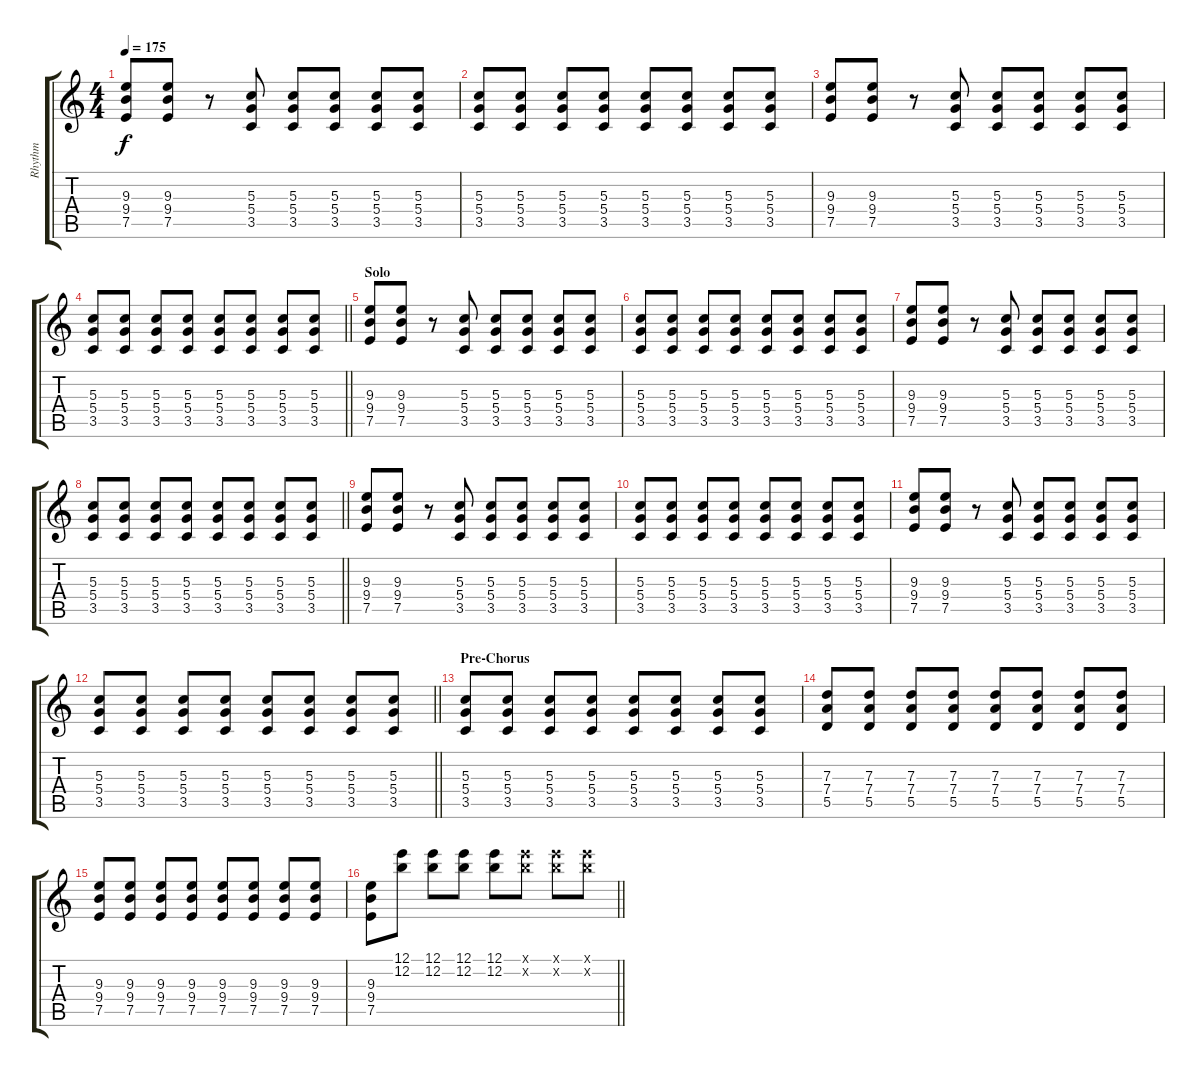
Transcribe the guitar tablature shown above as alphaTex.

\track ("Rhythm" "Rhythm") {instrument distortionguitar}
\staff {score tabs}
\tuning (E4 B3 G3 D3 A2 E2) {hide}
\ts (4 4)
\tempo 175
\clef g2
\ks c
(9.3 9.4 7.5).8{dy f} (9.3 9.4 7.5).8 r.8 (5.3 5.4 3.5).8 (5.3 5.4 3.5).8 (5.3 5.4 3.5).8 (5.3 5.4 3.5).8 (5.3 5.4 3.5).8 |
(5.3 5.4 3.5).8 (5.3 5.4 3.5).8 (5.3 5.4 3.5).8 (5.3 5.4 3.5).8 (5.3 5.4 3.5).8 (5.3 5.4 3.5).8 (5.3 5.4 3.5).8 (5.3 5.4 3.5).8 |
(9.3 9.4 7.5).8 (9.3 9.4 7.5).8 r.8 (5.3 5.4 3.5).8 (5.3 5.4 3.5).8 (5.3 5.4 3.5).8 (5.3 5.4 3.5).8 (5.3 5.4 3.5).8 |
\barLineRight lightlight
(5.3 5.4 3.5).8 (5.3 5.4 3.5).8 (5.3 5.4 3.5).8 (5.3 5.4 3.5).8 (5.3 5.4 3.5).8 (5.3 5.4 3.5).8 (5.3 5.4 3.5).8 (5.3 5.4 3.5).8 |
\section ("" "Solo")
(9.3 9.4 7.5).8 (9.3 9.4 7.5).8 r.8 (5.3 5.4 3.5).8 (5.3 5.4 3.5).8 (5.3 5.4 3.5).8 (5.3 5.4 3.5).8 (5.3 5.4 3.5).8 |
(5.3 5.4 3.5).8 (5.3 5.4 3.5).8 (5.3 5.4 3.5).8 (5.3 5.4 3.5).8 (5.3 5.4 3.5).8 (5.3 5.4 3.5).8 (5.3 5.4 3.5).8 (5.3 5.4 3.5).8 |
(9.3 9.4 7.5).8 (9.3 9.4 7.5).8 r.8 (5.3 5.4 3.5).8 (5.3 5.4 3.5).8 (5.3 5.4 3.5).8 (5.3 5.4 3.5).8 (5.3 5.4 3.5).8 |
\barLineRight lightlight
(5.3 5.4 3.5).8 (5.3 5.4 3.5).8 (5.3 5.4 3.5).8 (5.3 5.4 3.5).8 (5.3 5.4 3.5).8 (5.3 5.4 3.5).8 (5.3 5.4 3.5).8 (5.3 5.4 3.5).8 |
(9.3 9.4 7.5).8 (9.3 9.4 7.5).8 r.8 (5.3 5.4 3.5).8 (5.3 5.4 3.5).8 (5.3 5.4 3.5).8 (5.3 5.4 3.5).8 (5.3 5.4 3.5).8 |
(5.3 5.4 3.5).8 (5.3 5.4 3.5).8 (5.3 5.4 3.5).8 (5.3 5.4 3.5).8 (5.3 5.4 3.5).8 (5.3 5.4 3.5).8 (5.3 5.4 3.5).8 (5.3 5.4 3.5).8 |
(9.3 9.4 7.5).8 (9.3 9.4 7.5).8 r.8 (5.3 5.4 3.5).8 (5.3 5.4 3.5).8 (5.3 5.4 3.5).8 (5.3 5.4 3.5).8 (5.3 5.4 3.5).8 |
\barLineRight lightlight
(5.3 5.4 3.5).8 (5.3 5.4 3.5).8 (5.3 5.4 3.5).8 (5.3 5.4 3.5).8 (5.3 5.4 3.5).8 (5.3 5.4 3.5).8 (5.3 5.4 3.5).8 (5.3 5.4 3.5).8 |
\section ("" "Pre-Chorus")
(5.3 5.4 3.5).8 (5.3 5.4 3.5).8 (5.3 5.4 3.5).8 (5.3 5.4 3.5).8 (5.3 5.4 3.5).8 (5.3 5.4 3.5).8 (5.3 5.4 3.5).8 (5.3 5.4 3.5).8 |
(7.3 7.4 5.5).8 (7.3 7.4 5.5).8 (7.3 7.4 5.5).8 (7.3 7.4 5.5).8 (7.3 7.4 5.5).8 (7.3 7.4 5.5).8 (7.3 7.4 5.5).8 (7.3 7.4 5.5).8 |
(9.3 9.4 7.5).8 (9.3 9.4 7.5).8 (9.3 9.4 7.5).8 (9.3 9.4 7.5).8 (9.3 9.4 7.5).8 (9.3 9.4 7.5).8 (9.3 9.4 7.5).8 (9.3 9.4 7.5).8 |
\barLineRight lightlight
(9.3 9.4 7.5).8 (12.1 12.2).8 (12.1 12.2).8 (12.1 12.2).8 (12.1 12.2).8 (12.1{x} 12.2{x}).8 (12.1{x} 12.2{x}).8 (12.1{x} 12.2{x}).8
